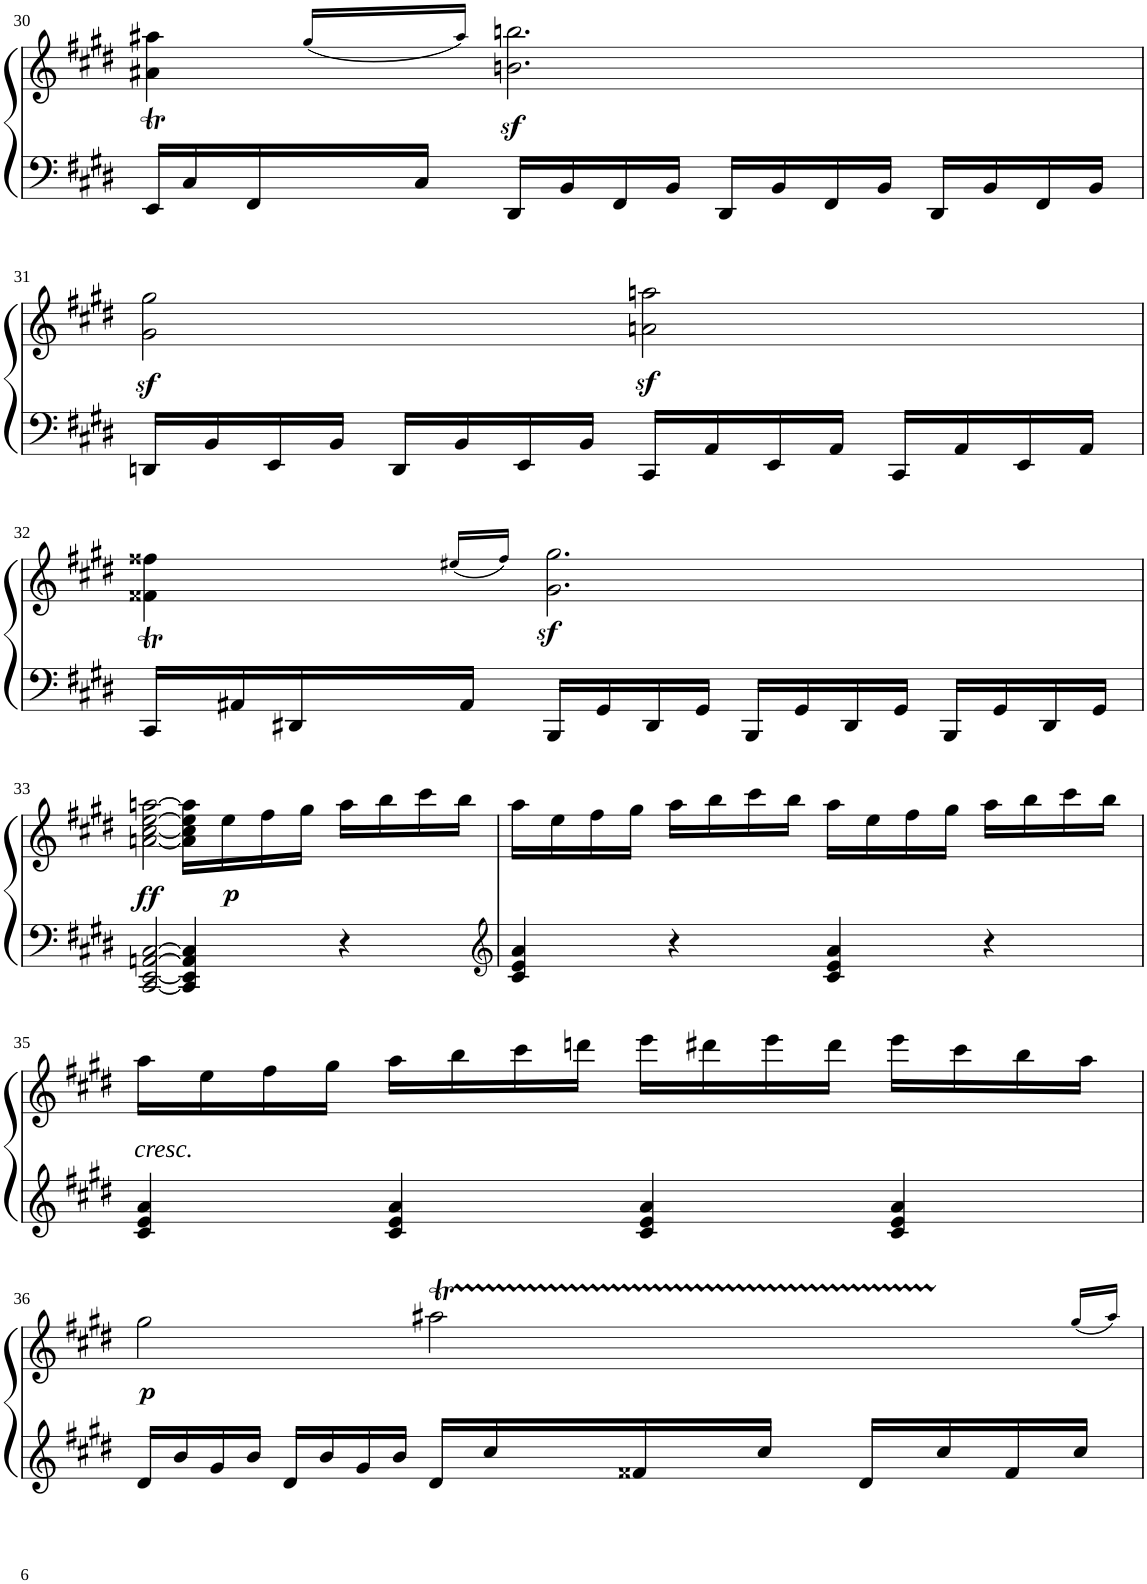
**kern	**kern	**dynam
*part1	*part1	*part1
*staff2	*staff1	*staff1/2
*I"Piano	*	*
*I'Pno	*	*
!!LO:PB:g=z
*clefF4	*clefG2	*
*k[f#c#g#d#]	*k[f#c#g#d#]	*
*M4/4	*M4/4	*
*met(c)	*met(c)	*
=30	=30	=30
*	*^	*
*	*	*Xtuplet	*
16EE/LL	4a#X\T 4aa#X\T	56....ryy	.
.	.	13440%11ryy	.
.	.	28bb!	.
16C#/	.	.	.
.	.	28aa#!	.
.	.	28bb!	.
16FF#/	.	.	.
.	.	28aa#!	.
.	.	(28gg#!/LL	.
16C#/JJ	.	.	.
.	.	28aa#!/JJ)	.
.	.	3360%2521ryy	.
!	!	!	!LO:DY:b
16DD#/LL	2.bn\^ 2.bbn\^	.	sf
16BB/	.	.	.
16FF#/	.	.	.
16BB/JJ	.	.	.
16DD#/LL	.	.	.
16BB/	.	.	.
16FF#/	.	.	.
16BB/JJ	.	.	.
16DD#/LL	.	.	.
16BB/	.	.	.
16FF#/	.	.	.
16BB/JJ	.	.	.
*	*v	*v	*
!!LO:LB:g=z
=31	=31	=31
16DDn/LL	2g#\z<^ 2gg#\z<^	.
16BB/	.	.
16EE/	.	.
16BB/JJ	.	.
16DD/LL	.	.
16BB/	.	.
16EE/	.	.
16BB/JJ	.	.
16CC#/LL	2an\z<^ 2aan\z<^	.
16AA/	.	.
16EE/	.	.
16AA/JJ	.	.
16CC#/LL	.	.
16AA/	.	.
16EE/	.	.
16AA/JJ	.	.
!!LO:LB:g=z
=32	=32	=32
*	*^	*
16CC#/LL	4f##X\T 4ff##X\T	56....ryy	.
.	.	13440%11ryy	.
.	.	28gg#!	.
16AA#X/	.	.	.
.	.	28ff##!	.
.	.	28gg#!	.
16DD#X/	.	.	.
.	.	28ff##!	.
.	.	(28ee#X!/LL	.
16AA#/JJ	.	.	.
.	.	28ff##!/JJ)	.
.	.	3360%2521ryy	.
!	!	!	!LO:DY:b
16BBB/LL	2.g#\^ 2.gg#\^	.	sf
16GG#/	.	.	.
16DD#/	.	.	.
16GG#/JJ	.	.	.
16BBB/LL	.	.	.
16GG#/	.	.	.
16DD#/	.	.	.
16GG#/JJ	.	.	.
16BBB/LL	.	.	.
16GG#/	.	.	.
16DD#/	.	.	.
16GG#/JJ	.	.	.
*	*v	*v	*
!!LO:LB:g=z
=33	=33	=33
!	!	!LO:DY:b
[2CC#/ [2EE/ [2AAn/ [2C#/	[2an\ [2cc#\ [2ee\ [2aan\	ff
4CC#/] 4EE/] 4AA/] 4C#/]	16a\] 16cc#\] 16ee\] 16aa\]LL	.
!	!	!LO:DY:b
.	16ee\	p
.	16ff#\	.
.	16gg#\JJ	.
4r	16aa\LL	.
.	16bb\	.
.	16ccc#\	.
.	16bb\JJ	.
=34	=34	=34
*clefG2	*	*
4c#/ 4e/ 4a/	16aa\LL	.
.	16ee\	.
.	16ff#\	.
.	16gg#\JJ	.
4r	16aa\LL	.
.	16bb\	.
.	16ccc#\	.
.	16bb\JJ	.
4c#/ 4e/ 4a/	16aa\LL	.
.	16ee\	.
.	16ff#\	.
.	16gg#\JJ	.
4r	16aa\LL	.
.	16bb\	.
.	16ccc#\	.
.	16bb\JJ	.
!!LO:LB:g=z
=35	=35	=35
!	!LO:TX:b:i:t=cresc.	!
4c#/ 4e/ 4a/	16aa\LL	.
.	16ee\	.
.	16ff#\	.
.	16gg#\JJ	.
4c#/ 4e/ 4a/	16aa\LL	.
.	16bb\	.
.	16ccc#\	.
.	16dddn\JJ	.
4c#/ 4e/ 4a/	16eee\LL	.
.	16ddd#X\	.
.	16eee\	.
.	16ddd#\JJ	.
4c#/ 4e/ 4a/	16eee\LL	.
.	16ccc#\	.
.	16bb\	.
.	16aa\JJ	.
!!LO:LB:g=z
=36	=36	=36
*	*^	*
!	!	!	!LO:DY:b
16d#/LL	2gg#\	2ryy	p
16b/	.	.	.
16g#/	.	.	.
16b/JJ	.	.	.
16d#/LL	.	.	.
16b/	.	.	.
16g#/	.	.	.
16b/JJ	.	.	.
16d#/LL	2aa#X\	30ryy	.
.	.	30bb!	.
16cc#/	.	.	.
.	.	30aa#!	.
.	.	30bb!	.
16f##X/	.	.	.
.	.	30aa#!	.
.	.	30bb!	.
16cc#/JJ	.	.	.
.	.	30aa#!	.
.	.	30bb!	.
16d#/LL	.	.	.
.	.	30aa#!	.
.	.	30bb!	.
16cc#/	.	.	.
.	.	30aa#!	.
.	.	30bb!	.
16f##/	.	.	.
.	.	30aa#!	.
.	.	(30gg#!/LL	.
16cc#/JJ	.	.	.
.	.	30aa#!/JJ)	.
*	*v	*v	*
=	=	=
*-	*-	*-
